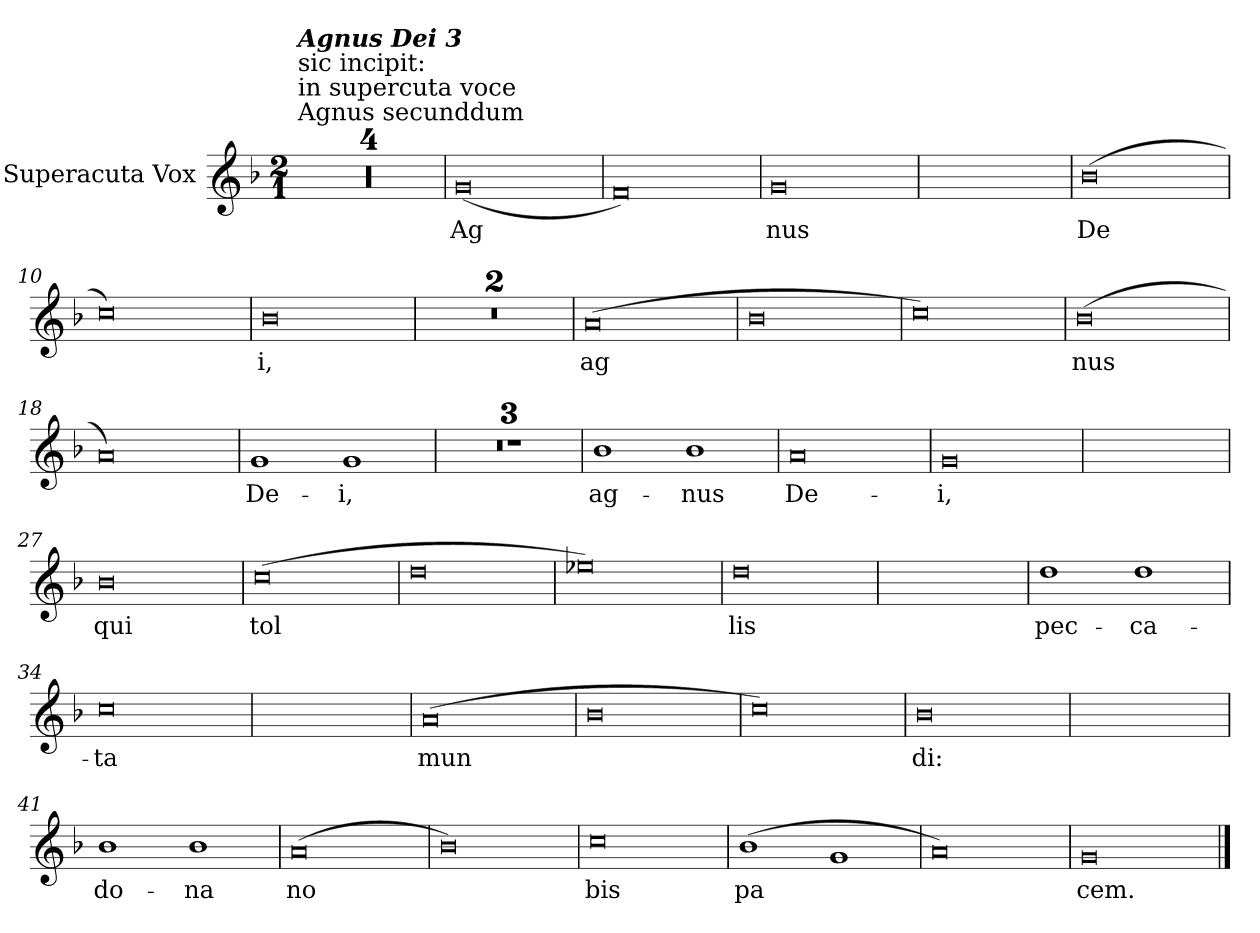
**kern	**text
*part1	*part1
*staff1	*staff1
*I"Superacuta Vox	*
*I'Sup.-Vox	*
*clefG2	*
*k[b-]	*
*M2/1	*
=1	=1
!LO:TX:a:t=Agnus secunddum	!
!LO:TX:a:t=in supercuta voce	!
!LO:TX:a:t=sic incipit&colon;	!
!LO:TX:a:Bi:t=Agnus Dei 3	!
0r	.
=2	=2
0r	.
=3	=3
0r	.
=4	=4
0r	.
=5	=5
!	!LO:LY:b
(0g	Ag
=6	=6
0f)	.
=7	=7
!	!LO:LY:b
0g	nus
!!LO:LB:g=z
=8	=8
0ryy	.
=9	=9
!	!LO:LY:b
(0b-	De
=10	=10
0cc)	.
=11	=11
!	!LO:LY:b
0b-	i,
!!LO:LB:g=z
=12	=12
0ryy	.
=13	=13
0ryy	.
=14	=14
!	!LO:LY:b
(0a	ag
=15	=15
0b-	.
=16	=16
0cc)	.
!!LO:LB:g=z
=17	=17
!	!LO:LY:b
(0b-	nus
=18	=18
0a)	.
=19	=19
!	!LO:LY:b
1g	De-
!	!LO:LY:b
1g	i,
=20	=20
0ryy	.
=21	=21
0ryy	.
!!LO:LB:g=z
=22	=22
0ryy	.
=23	=23
!	!LO:LY:b
1b-	ag-
!	!LO:LY:b
1b-	nus
=24	=24
!	!LO:LY:b
0a	De-
=25	=25
!	!LO:LY:b
0g	i,
=26	=26
0ryy	.
=27	=27
!	!LO:LY:b
0b-	qui
!!LO:LB:g=z
=28	=28
!	!LO:LY:b
(0cc	tol
=29	=29
0dd	.
=30	=30
0ee-X)	.
=31	=31
!	!LO:LY:b
0dd	lis
=32	=32
0ryy	.
=33	=33
!	!LO:LY:b
1dd	pec-
!	!LO:LY:b
1dd	ca-
!!LO:LB:g=z
=34	=34
!	!LO:LY:b
0cc	ta
=35	=35
0ryy	.
=36	=36
!	!LO:LY:b
(0a	mun
=37	=37
0b-	.
=38	=38
0cc)	.
=39	=39
!	!LO:LY:b
0b-	di:
=40	=40
0ryy	.
!!LO:LB:g=z
=41	=41
!	!LO:LY:b
1b-	do-
!	!LO:LY:b
1b-	na
=42	=42
!	!LO:LY:b
(0a	no
=43	=43
0b-)	.
=44	=44
!	!LO:LY:b
0cc	bis
=45	=45
!	!LO:LY:b
(1b-	pa
1g	.
=46	=46
0a)	.
=47	=47
!	!LO:LY:b
0g>	cem.
==	==
*-	*-
